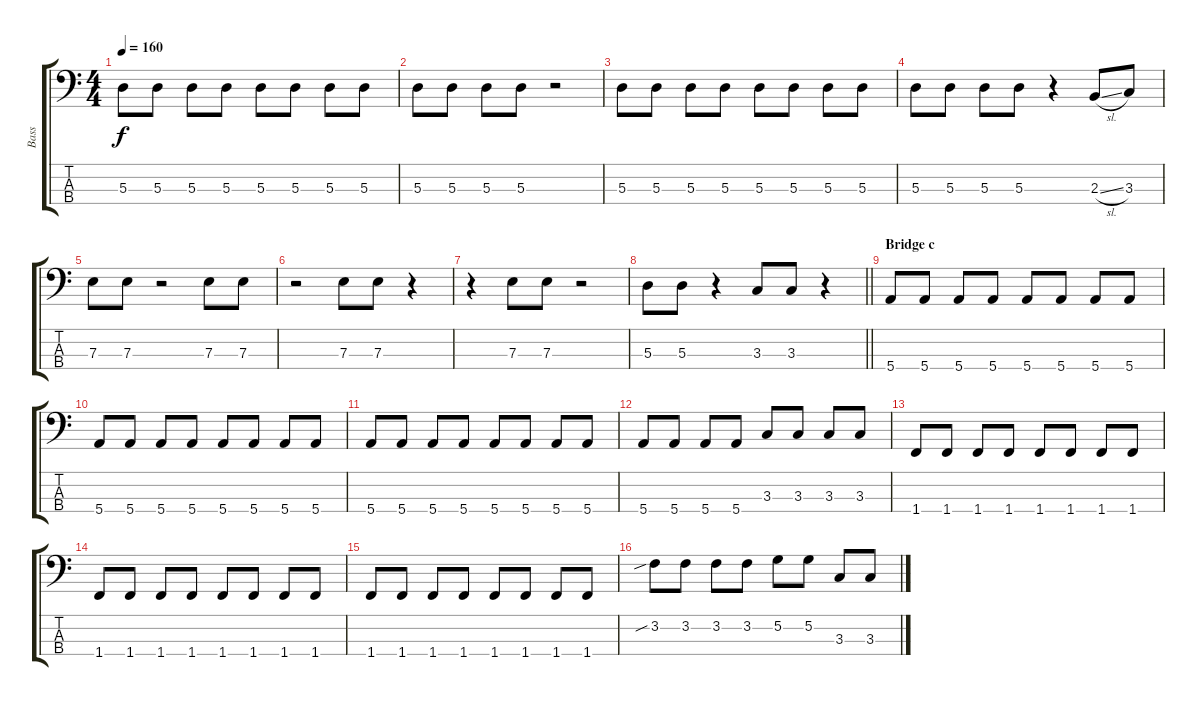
\track ("Bass" "Bass") {instrument electricbasspick}
\staff {score tabs}
\tuning (G2 D2 A1 E1) {hide}
\ts (4 4)
\tempo 160
\clef f4
\ks c
5.3.8{dy f} 5.3.8 5.3.8 5.3.8 5.3.8 5.3.8 5.3.8 5.3.8 |
5.3.8 5.3.8 5.3.8 5.3.8 r.2 |
5.3.8 5.3.8 5.3.8 5.3.8 5.3.8 5.3.8 5.3.8 5.3.8 |
5.3.8 5.3.8 5.3.8 5.3.8 r.4 2.3{sl}.8 3.3.8 |
7.3.8 7.3.8 r.2 7.3.8 7.3.8 |
r.2 7.3.8 7.3.8 r.4 |
r.4 7.3.8 7.3.8 r.2 |
\barLineRight lightlight
5.3.8 5.3.8 r.4 3.3.8 3.3.8 r.4 |
\section ("" "Bridge c")
5.4.8 5.4.8 5.4.8 5.4.8 5.4.8 5.4.8 5.4.8 5.4.8 |
5.4.8 5.4.8 5.4.8 5.4.8 5.4.8 5.4.8 5.4.8 5.4.8 |
5.4.8 5.4.8 5.4.8 5.4.8 5.4.8 5.4.8 5.4.8 5.4.8 |
5.4.8 5.4.8 5.4.8 5.4.8 3.3.8 3.3.8 3.3.8 3.3.8 |
1.4.8 1.4.8 1.4.8 1.4.8 1.4.8 1.4.8 1.4.8 1.4.8 |
1.4.8 1.4.8 1.4.8 1.4.8 1.4.8 1.4.8 1.4.8 1.4.8 |
1.4.8 1.4.8 1.4.8 1.4.8 1.4.8 1.4.8 1.4.8 1.4.8 |
3.2{sib}.8 3.2.8 3.2.8 3.2.8 5.2.8 5.2.8 3.3.8 3.3.8
